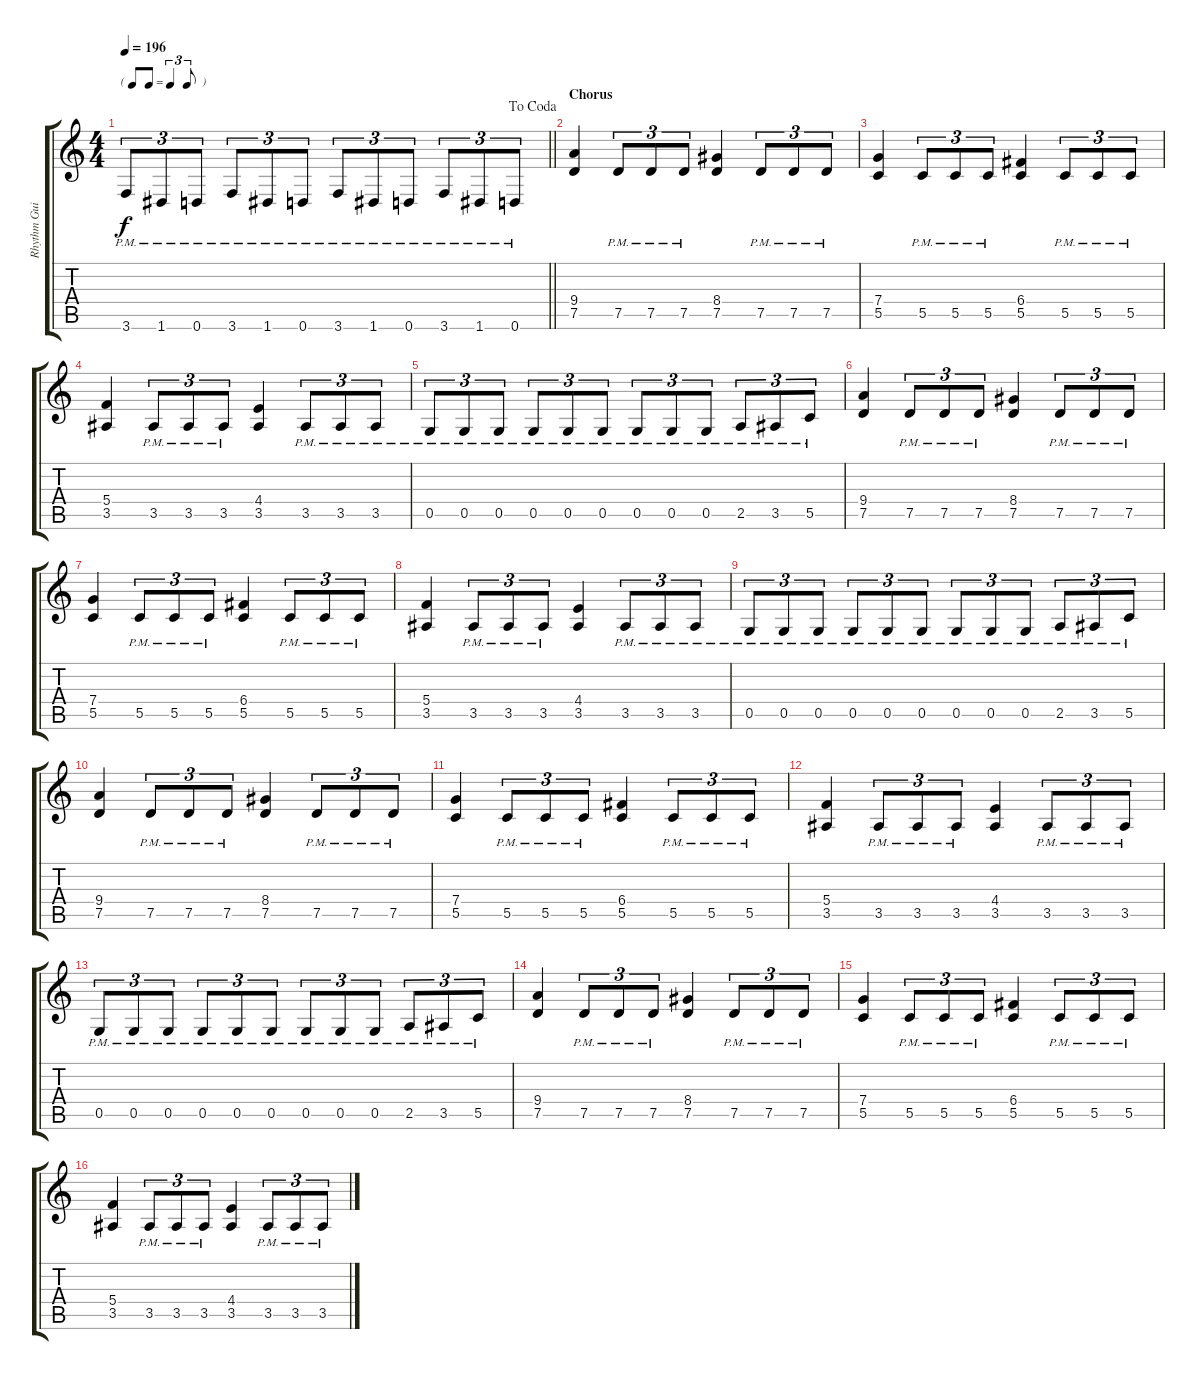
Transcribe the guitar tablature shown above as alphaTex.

\track ("Rhythm Guitar 2" "Rhythm Gui") {instrument distortionguitar}
\staff {score tabs}
\tuning (D4 A3 F3 C3 G2 D2) {hide}
\ts (4 4)
\tf triplet8th
\jump dacoda
\tempo 196
\clef g2
\barLineRight lightlight
\ks c
3.6{pm}.8{tu (3 2) dy f} 1.6{pm}.8{tu (3 2)} 0.6{pm}.8{tu (3 2)} 3.6{pm}.8{tu (3 2)} 1.6{pm}.8{tu (3 2)} 0.6{pm}.8{tu (3 2)} 3.6{pm}.8{tu (3 2)} 1.6{pm}.8{tu (3 2)} 0.6{pm}.8{tu (3 2)} 3.6{pm}.8{tu (3 2)} 1.6{pm}.8{tu (3 2)} 0.6{pm}.8{tu (3 2)} |
\section ("" "Chorus")
(9.4 7.5).4 7.5{pm}.8{tu (3 2)} 7.5{pm}.8{tu (3 2)} 7.5{pm}.8{tu (3 2)} (8.4 7.5).4 7.5{pm}.8{tu (3 2)} 7.5{pm}.8{tu (3 2)} 7.5{pm}.8{tu (3 2)} |
(7.4 5.5).4 5.5{pm}.8{tu (3 2)} 5.5{pm}.8{tu (3 2)} 5.5{pm}.8{tu (3 2)} (6.4 5.5).4 5.5{pm}.8{tu (3 2)} 5.5{pm}.8{tu (3 2)} 5.5{pm}.8{tu (3 2)} |
(5.4 3.5).4 3.5{pm}.8{tu (3 2)} 3.5{pm}.8{tu (3 2)} 3.5{pm}.8{tu (3 2)} (4.4 3.5).4 3.5{pm}.8{tu (3 2)} 3.5{pm}.8{tu (3 2)} 3.5{pm}.8{tu (3 2)} |
0.5{pm}.8{tu (3 2)} 0.5{pm}.8{tu (3 2)} 0.5{pm}.8{tu (3 2)} 0.5{pm}.8{tu (3 2)} 0.5{pm}.8{tu (3 2)} 0.5{pm}.8{tu (3 2)} 0.5{pm}.8{tu (3 2)} 0.5{pm}.8{tu (3 2)} 0.5{pm}.8{tu (3 2)} 2.5{pm}.8{tu (3 2)} 3.5{pm}.8{tu (3 2)} 5.5{pm}.8{tu (3 2)} |
(9.4 7.5).4 7.5{pm}.8{tu (3 2)} 7.5{pm}.8{tu (3 2)} 7.5{pm}.8{tu (3 2)} (8.4 7.5).4 7.5{pm}.8{tu (3 2)} 7.5{pm}.8{tu (3 2)} 7.5{pm}.8{tu (3 2)} |
(7.4 5.5).4 5.5{pm}.8{tu (3 2)} 5.5{pm}.8{tu (3 2)} 5.5{pm}.8{tu (3 2)} (6.4 5.5).4 5.5{pm}.8{tu (3 2)} 5.5{pm}.8{tu (3 2)} 5.5{pm}.8{tu (3 2)} |
(5.4 3.5).4 3.5{pm}.8{tu (3 2)} 3.5{pm}.8{tu (3 2)} 3.5{pm}.8{tu (3 2)} (4.4 3.5).4 3.5{pm}.8{tu (3 2)} 3.5{pm}.8{tu (3 2)} 3.5{pm}.8{tu (3 2)} |
0.5{pm}.8{tu (3 2)} 0.5{pm}.8{tu (3 2)} 0.5{pm}.8{tu (3 2)} 0.5{pm}.8{tu (3 2)} 0.5{pm}.8{tu (3 2)} 0.5{pm}.8{tu (3 2)} 0.5{pm}.8{tu (3 2)} 0.5{pm}.8{tu (3 2)} 0.5{pm}.8{tu (3 2)} 2.5{pm}.8{tu (3 2)} 3.5{pm}.8{tu (3 2)} 5.5{pm}.8{tu (3 2)} |
(9.4 7.5).4 7.5{pm}.8{tu (3 2)} 7.5{pm}.8{tu (3 2)} 7.5{pm}.8{tu (3 2)} (8.4 7.5).4 7.5{pm}.8{tu (3 2)} 7.5{pm}.8{tu (3 2)} 7.5{pm}.8{tu (3 2)} |
(7.4 5.5).4 5.5{pm}.8{tu (3 2)} 5.5{pm}.8{tu (3 2)} 5.5{pm}.8{tu (3 2)} (6.4 5.5).4 5.5{pm}.8{tu (3 2)} 5.5{pm}.8{tu (3 2)} 5.5{pm}.8{tu (3 2)} |
(5.4 3.5).4 3.5{pm}.8{tu (3 2)} 3.5{pm}.8{tu (3 2)} 3.5{pm}.8{tu (3 2)} (4.4 3.5).4 3.5{pm}.8{tu (3 2)} 3.5{pm}.8{tu (3 2)} 3.5{pm}.8{tu (3 2)} |
0.5{pm}.8{tu (3 2)} 0.5{pm}.8{tu (3 2)} 0.5{pm}.8{tu (3 2)} 0.5{pm}.8{tu (3 2)} 0.5{pm}.8{tu (3 2)} 0.5{pm}.8{tu (3 2)} 0.5{pm}.8{tu (3 2)} 0.5{pm}.8{tu (3 2)} 0.5{pm}.8{tu (3 2)} 2.5{pm}.8{tu (3 2)} 3.5{pm}.8{tu (3 2)} 5.5{pm}.8{tu (3 2)} |
(9.4 7.5).4 7.5{pm}.8{tu (3 2)} 7.5{pm}.8{tu (3 2)} 7.5{pm}.8{tu (3 2)} (8.4 7.5).4 7.5{pm}.8{tu (3 2)} 7.5{pm}.8{tu (3 2)} 7.5{pm}.8{tu (3 2)} |
(7.4 5.5).4 5.5{pm}.8{tu (3 2)} 5.5{pm}.8{tu (3 2)} 5.5{pm}.8{tu (3 2)} (6.4 5.5).4 5.5{pm}.8{tu (3 2)} 5.5{pm}.8{tu (3 2)} 5.5{pm}.8{tu (3 2)} |
(5.4 3.5).4 3.5{pm}.8{tu (3 2)} 3.5{pm}.8{tu (3 2)} 3.5{pm}.8{tu (3 2)} (4.4 3.5).4 3.5{pm}.8{tu (3 2)} 3.5{pm}.8{tu (3 2)} 3.5{pm}.8{tu (3 2)}
